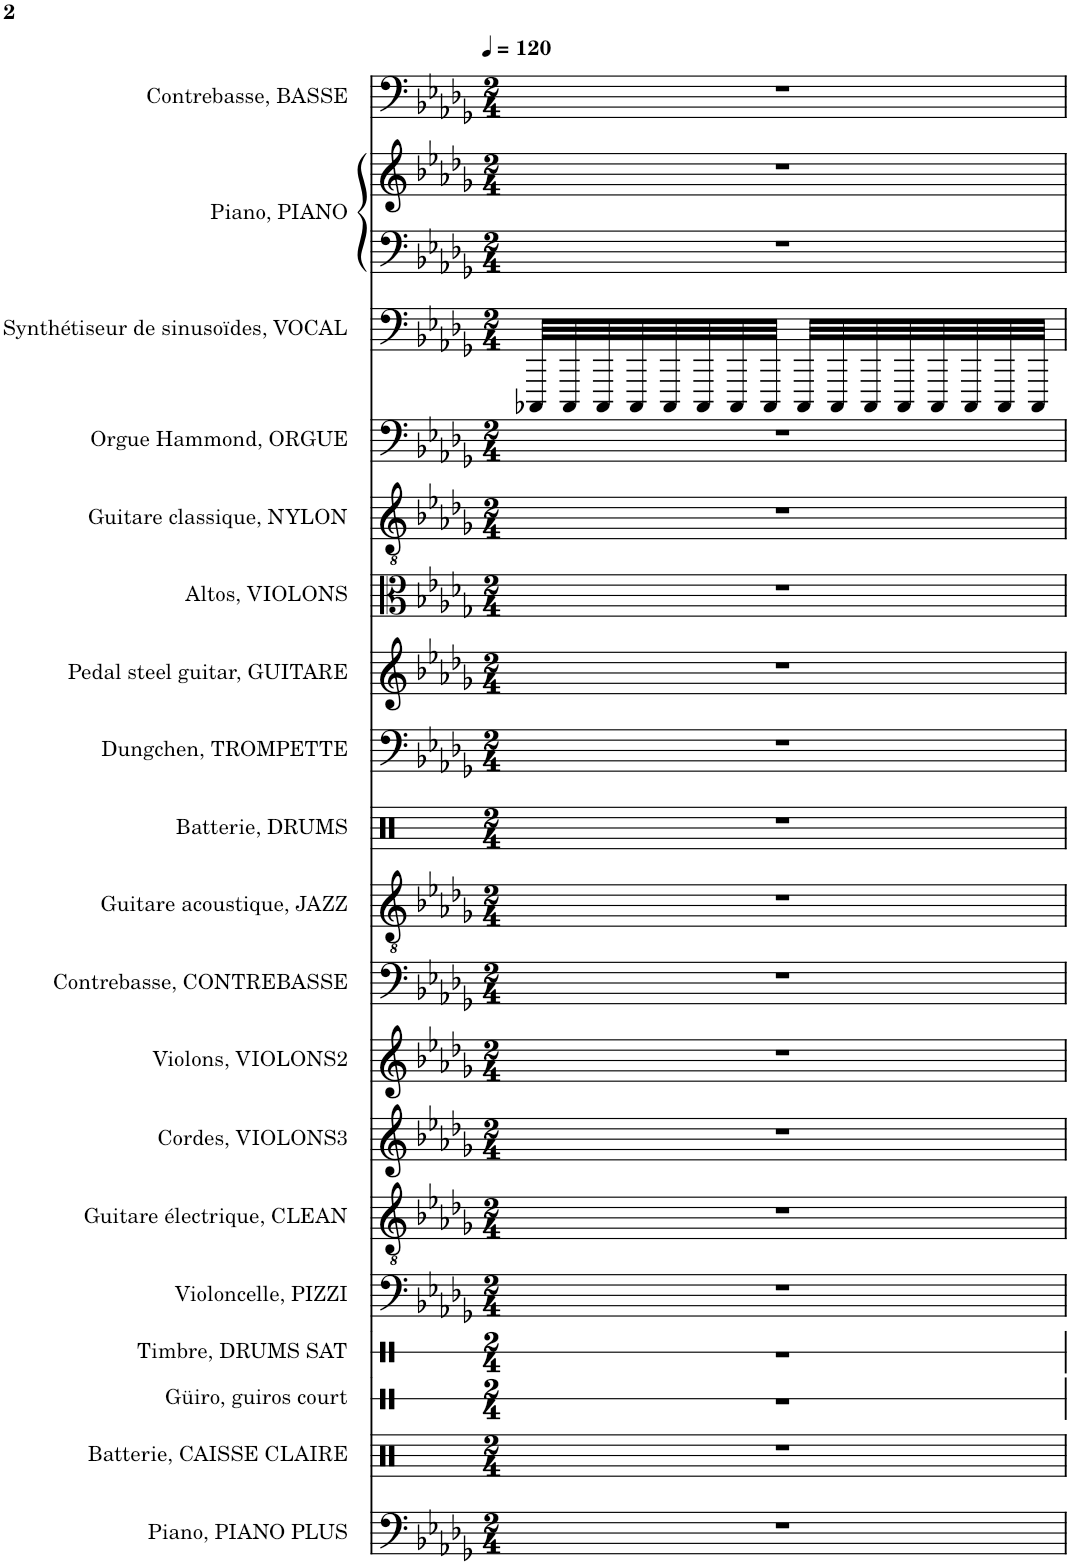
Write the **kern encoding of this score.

**kern	**kern	**kern	**kern	**kern	**kern	**kern	**kern	**kern	**kern	**kern	**kern	**kern	**kern	**kern	**kern	**kern	**kern	**kern	**kern
*part19	*part18	*part17	*part16	*part15	*part14	*part13	*part12	*part11	*part10	*part9	*part8	*part7	*part6	*part5	*part4	*part3	*part2	*part2	*part1
*staff20	*staff19	*staff18	*staff17	*staff16	*staff15	*staff14	*staff13	*staff12	*staff11	*staff10	*staff9	*staff8	*staff7	*staff6	*staff5	*staff4	*staff3	*staff2	*staff1
*I"Piano, PIANO PLUS	*I"Batterie, CAISSE CLAIRE	*I"Güiro, guiros court	*I"Timbre, DRUMS SAT	*I"Violoncelle, PIZZI	*I"Guitare électrique, CLEAN	*I"Cordes, VIOLONS3	*I"Violons, VIOLONS2	*I"Contrebasse, CONTREBASSE	*I"Guitare acoustique, JAZZ	*I"Batterie, DRUMS	*I"Dungchen, TROMPETTE	*I"Pedal steel guitar, GUITARE	*I"Altos, VIOLONS	*I"Guitare classique, NYLON	*I"Orgue Hammond, ORGUE	*I"Synthétiseur de sinusoïdes, VOCAL	*I"Piano, PIANO	*	*I"Contrebasse, BASSE
*I'Pia.	*I'Bat.	*I'Gro.	*I'Tim.	*I'Vlc	*I'Guit. El.	*	*I'Vlns.	*I'Cb.	*I'Guit.	*I'Bat.	*I'Dgc.	*I'Ped. St. Guit.	*I'Alt.	*I'Guit.	*I'Org. Hm.	*I'Synth.	*I'Pia.	*	*I'Cb.
*	*	*stria1	*stria1	*	*	*	*	*	*	*	*	*	*	*	*	*	*	*	*
*clefF4	*clefX	*clefX	*clefX	*clefF4	*clefGv2	*clefG2	*clefG2	*clefF4	*clefGv2	*clefX	*clefF4	*clefG2	*clefC3	*clefGv2	*clefF4	*clefF4	*clefF4	*clefG2	*clefF4
*	*	*	*	*	*	*	*	*Trd7c12	*	*	*Trd1c2	*	*	*	*	*	*	*	*Trd7c12
*k[b-e-a-d-g-]	*k[]	*k[]	*k[]	*k[b-e-a-d-g-]	*k[b-e-a-d-g-]	*k[b-e-a-d-g-]	*k[b-e-a-d-g-]	*k[b-e-a-d-g-]	*k[b-e-a-d-g-]	*k[]	*k[b-e-a-d-g-]	*k[b-e-a-d-g-]	*k[b-e-a-d-g-]	*k[b-e-a-d-g-]	*k[b-e-a-d-g-]	*k[b-e-a-d-g-]	*k[b-e-a-d-g-]	*k[b-e-a-d-g-]	*k[b-e-a-d-g-]
*M2/4	*M2/4	*M2/4	*M2/4	*M2/4	*M2/4	*M2/4	*M2/4	*M2/4	*M2/4	*M2/4	*M2/4	*M2/4	*M2/4	*M2/4	*M2/4	*M2/4	*M2/4	*M2/4	*M2/4
*MM120	*MM120	*MM120	*MM120	*MM120	*MM120	*MM120	*MM120	*MM120	*MM120	*MM120	*MM120	*MM120	*MM120	*MM120	*MM120	*MM120	*MM120	*MM120	*MM120
=1	=1	=1	=1	=1	=1	=1	=1	=1	=1	=1	=1	=1	=1	=1	=1	=1	=1	=1	=1
2r	2r	2r	2r	2r	2r	2r	2r	2r	2r	2r	2r	2r	2r	2r	2r	32CCC-X/LLL	2r	2r	2r
.	.	.	.	.	.	.	.	.	.	.	.	.	.	.	.	32CCC-/	.	.	.
.	.	.	.	.	.	.	.	.	.	.	.	.	.	.	.	32CCC-/	.	.	.
.	.	.	.	.	.	.	.	.	.	.	.	.	.	.	.	32CCC-/	.	.	.
.	.	.	.	.	.	.	.	.	.	.	.	.	.	.	.	32CCC-/	.	.	.
.	.	.	.	.	.	.	.	.	.	.	.	.	.	.	.	32CCC-/	.	.	.
.	.	.	.	.	.	.	.	.	.	.	.	.	.	.	.	32CCC-/	.	.	.
.	.	.	.	.	.	.	.	.	.	.	.	.	.	.	.	32CCC-/JJJ	.	.	.
.	.	.	.	.	.	.	.	.	.	.	.	.	.	.	.	32CCC-/LLL	.	.	.
.	.	.	.	.	.	.	.	.	.	.	.	.	.	.	.	32CCC-/	.	.	.
.	.	.	.	.	.	.	.	.	.	.	.	.	.	.	.	32CCC-/	.	.	.
.	.	.	.	.	.	.	.	.	.	.	.	.	.	.	.	32CCC-/	.	.	.
.	.	.	.	.	.	.	.	.	.	.	.	.	.	.	.	32CCC-/	.	.	.
.	.	.	.	.	.	.	.	.	.	.	.	.	.	.	.	32CCC-/	.	.	.
.	.	.	.	.	.	.	.	.	.	.	.	.	.	.	.	32CCC-/	.	.	.
.	.	.	.	.	.	.	.	.	.	.	.	.	.	.	.	32CCC-/JJJ	.	.	.
=	=	=	=	=	=	=	=	=	=	=	=	=	=	=	=	=	=	=	=
*-	*-	*-	*-	*-	*-	*-	*-	*-	*-	*-	*-	*-	*-	*-	*-	*-	*-	*-	*-
